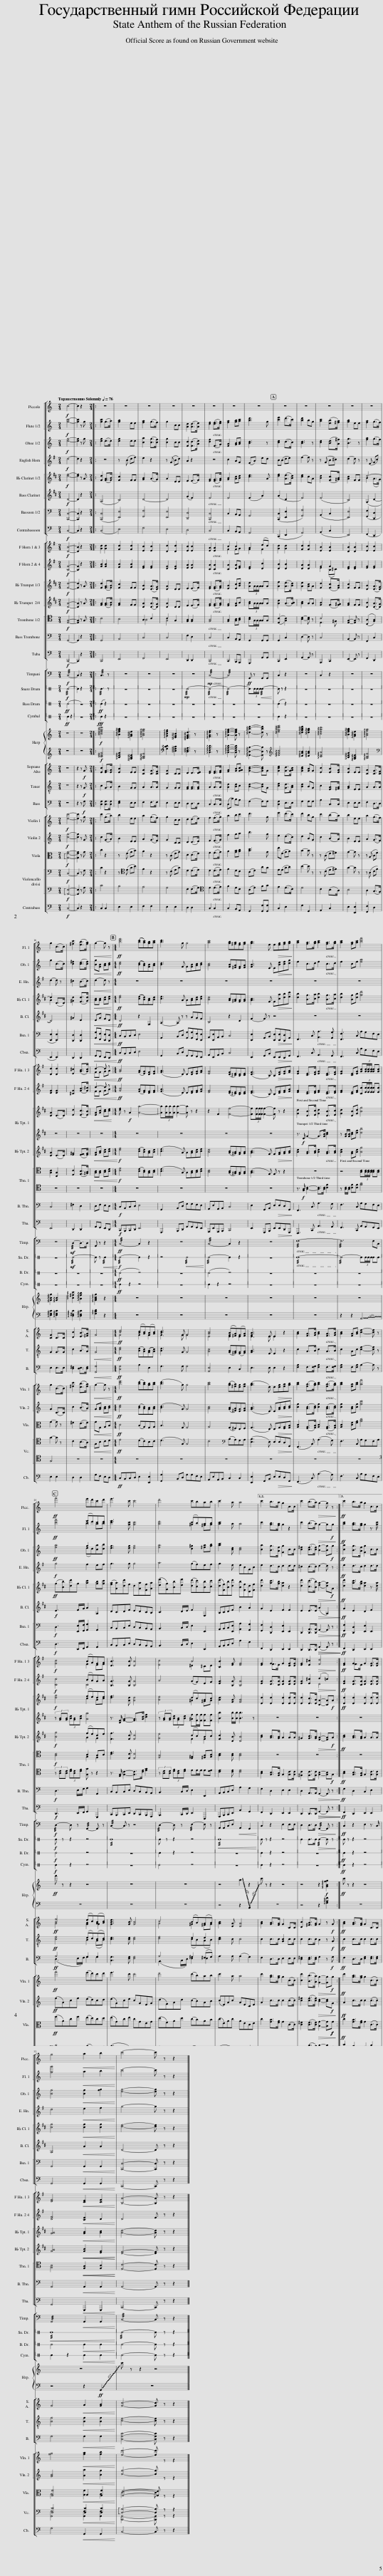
X:1
%%score [ [ 1 ( 2 3 ) ] [ ( 4 5 ) 6 ] [ ( 7 8 ) 9 ] [ 10 11 ] ] [ [ ( 12 13 ) ( 14 15 ) ] [ { ( 16 18 ) | 17 } ( 19 20 ) ] [ { ( 21 23 ) | 22 } 24 25 ] ] [ 26 27 28 29 ] { 30 | 31 } [ ( 32 33 ) ( 34 35 ) ( 36 37 ) ] [ [ 38 39 ] ( 40 41 ) { ( 42 44 ) | 43 } 45 ]
L:1/8
Q:1/4=76
M:2/4
I:linebreak $
K:C
V:1 treble transpose=12
V:2 treble
V:3 treble
V:4 treble
V:5 treble
V:6 treble transpose=-7
V:7 treble transpose=-2
V:8 treble transpose="-2 "
V:9 treble transpose=-14
V:10 bass
V:11 bass transpose=-12
V:12 treble transpose=-7
V:13 treble transpose="-7 "
V:14 treble transpose=-7
V:15 treble transpose="-7 "
V:16 treble transpose=-2
V:18 treble transpose="-2 "
V:17 treble transpose="-2 "
V:19 treble transpose=-2
V:20 treble transpose="-2 "
V:21 tenor
V:23 tenor
V:22 tenor
V:24 bass
V:25 bass
V:26 bass
V:27 perc stafflines=1
K:none
V:28 perc stafflines=1
K:none
V:29 perc stafflines=1
K:none
V:30 treble
V:31
V:32 treble
V:33 treble
V:34 treble-8
V:35 treble-8
V:36 bass
V:37 bass
V:38 treble
V:39 treble
V:40 alto
V:41 alto
V:42 bass
V:44 bass
V:43 bass
V:45 bass transpose=-12
V:1
!f! c4- | c2 z2 |:[M:2/4] z4 | z4 | z4 | %5
 z4 | z4 | z4 | z4 | z4 | %10
 z4 | z4 | z4 | z4 | z4 |$ %15
 z4 | z4 | z4 |[M:4/4] z8 | z8 | %20
 z8 | z8 | z8 | z8 |$!ff! f'4 e'd'c'd' | %25
 e'3 c' c'4 | d'4 c'bab | c'3 a a4 |1,2 c'2 b>a g2 c>c | c'2 (b>a)!>(! g2- g z!>)! :|0 %30
!ff! c'2 b>a g2 c>c ||$ g4!<(! a2 b2!<)! | c'4- c' z z2 |] %33
V:2
!f! [gc']4- | [gc']2 z g |:[M:2/4] [gc']2 (g>a) | [gb]2 ee | [fa]2 (g>f) | %5
 g2 cc | [Ad]2 ([Ad]>[Ae]) | [df]2 ([df]>[eg]) | [fa]2 [gb][ac'] | [bd']3 g | %10
 [c'e']2 (d'>c') | [bd']2 bg | [ac']2 ([eb]>[^fa]) | [gb]2 ee | [fa]2 (g>f) |$ %15
 g2 (c>c) | [^fc']2 ([eb]>[fa]) |!<(! g2- g z!<)! |[M:4/4]!ff! [c'e']4 (([bd'][ac']))[gb][ac'] | [bd']3 g g4 | %20
 [ac']4 [gb][^fa][eg][fa] | [gb]3 e e!>(![eg][fa][gb]!>)! | [ac']2 [fa]>[gb] [ac']2 [fa]>[gb] | [ac']2 [fa][ac'] [c'f']4 |$!ff! [c'f']4 (e'd')c'd' | %25
 [c'e']3 [gc'] [gc']4 | [ad']4 (c'b)ab | [ac']3 a a4 |1,2 c'2 [gb]>[fa] g2 z2 | c'2 (b>a)!>(! g2- g!f!g!>)! :|0 %30
!ff! [ac']2 [gb]>[fa] g2 z3/2 [gc']/ ||$ [gg']4!<(! a2 b2!<)! | c'4- c' z z2 |] %33
V:3
 x4 | x4 |:[M:2/4] x4 | x4 | x4 | %5
 x4 | x4 | x4 | x4 | x4 | %10
 x4 | x4 | x4 | x4 | x4 |$ %15
 x4 | x4 | x4 |[M:4/4] x8 | x8 | %20
 x8 | x8 | x8 | x8 |$ x4 b2 ab | %25
 x8 | x4 ^g2 ^fg | x8 |1,2 x8 | x8 :|0 %30
 x8 ||$ x8 | x8 |] %33
V:4
!f! [eg]4- | [eg]2 z g |:[M:2/4] [eg]2 (e>e) | [eg]2 ee | [ca]2 ([cg]>[cf]) | %5
 [cg]2 cc | [Fd]2 ([Fd]>[Ae]) | [df]2 (F>G) | [FA]2 [GB][Ac] | [Bd]3 z | %10
 [ce]2 (d>c) | [Bd]3 z | [ce]2 ([Be]>[A^f]) | [Bg]3 z | [fa]2 (g>f) |$ %15
 g2 (c>c) | [c^f]2 ([ce]>[cf]) |!<(! [Bg][GB] [Ac][Bd]!<)! |[M:4/4]!ff! [ce]4 (([Bd][Ac]))[GB][Ac] | [Bd]3 G G[GB][Ac][Bd] | %20
 [Ac]4 [GB][^FA][EG][FA] | [GB]3 E E!>(![Be][cf][dg]!>)! | f2 c>d f2 c>d | f2 cf [fa]4 |$!ff! [fa]4 (ed)[ca][db] | %25
 [eg]3 [eg] [eg]4 | [fa]4 [d^g]2 [^fa][gb] | [ac']3 [ce] [ce]4 |1,2 [ca]2 [Bg]>[Af] [Gg]2 c>c | [c^f]2 ([cf]>[cf]) [Bg]2- [Bg]!f!g :|0 %30
!ff! [ca]2 [Bg]>[Af] [Gg]2 c>c ||$ [Bf]4!<(! [Bf]2 [fg]2!<)! | [eg]4- [eg] z z2 |] %33
V:5
 x4 | x4 |:[M:2/4] x4 | x4 | x4 | %5
 x4 | x4 | x4 | x4 | x4 | %10
 x4 | x4 | x4 | x4 | x4 |$ %15
 x4 | x4 | x4 |[M:4/4] x8 | x8 | %20
 x8 | x8 | x8 | x8 |$ x4 g2 x2 | %25
 x8 | x8 | x8 |1,2 x8 | x8 :|0 %30
 x8 ||$ x8 | x8 |] %33
V:6
[K:G]!f! d4- | d2 z2 |:[M:2/4] z4 | z (B df) | e2 z2 | %5
 z (G Bd) | A2 z2 | z4 | c2 AG | (FA) ed | %10
 B(B de) | f2- f z | z (G B^c) | d2- d z | z (E Gc) |$ %15
 d2- d z | ^c2 (B>c) |!<(! d2- d z!<)! |[M:4/4] z8 | z8 | %20
 z8 | z8 | z8 | z8 |$!f! g4 f2 ef | %25
 g3 g g4 | a4 (gf)ef | g3 e eBGB |1,2 e2 d>c d2 d>d | ^c2 (c>c) d2- d z :|0 %30
!ff! e2 d>c d2 d>d ||$ d4!<(! e2 f2!<)! | g4- g z z2 |] %33
V:7
[K:D]!f! [df]4- | [df]2 z A |:[M:2/4] [Fd]2 ([FA]>[FB]) | [Fc]2 FF | [GB]2 (A>G) | %5
 A2 DD | E2 (E>F) | [EG]2 ([EG]>[FA]) | [GB]2 [Ac][Bd] | [ce]3 A | %10
 [df]2 ([Ae]>[Bd]) | [ce]2 cA | [Bd]2 ([Fc]>[^GB]) | [Ac]2 FF | d4- |$ %15
 d2 (D>D) | [^Gd]2 ([Fd]>[Gd]) |!<(! [Ac][Ac] [Bd][ce]!<)! |[M:4/4]!ff! [df]4 (([ce][Bd]))[Ac][Bd] | [ce]3 A A[Ac][Bd][ce] | %20
 [Bd]4 [Ac][^GB][FA][GB] | [Ac]3 F F!>(![ca][db][ec']!>)! | [db]2 [Bg]>[ca] [db]2 [Bg]>[ca] | [db]2 [Bg][db] [gd']4 |$!ff! (g[Bb])[dd']g [ac']2 [gb][gc'] | %25
 ([fa][Aa])[dd']f d[Aa][Ff][Aa] | ([ee'][Gg])[Bb][ee'] ([dd'][cc'])[Bb][cc'] | ([dd'][Ff])[Bb][dd'] [Bb][Ff][Dd][Ff] |1,2 [dd']2 [ac']>[gb] [da]2 z2 | [dd']2 ([cc']>[Bb])!>(! ([ea-]2 [da])!f!A!>)! :|0 %30
!ff! [dd']2 [ac']>[gb] [da]2 z3/2 [da]/ ||$ [cg]4!<(! [cg]2 [cg]2!<)! | [df]4- [df] z z2 |] %33
V:8
[K:D] x4 | x4 |:[M:2/4] x4 | x4 | x4 | %5
 x4 | x4 | x4 | x4 | x4 | %10
 x4 | x4 | x4 | x4 | B2 (A>G) |$ %15
 A2 x2 | x4 | x4 |[M:4/4] x8 | x8 | %20
 x8 | x8 | x8 | x8 |$ x8 | %25
 x8 | x8 | x8 |1,2 x8 | x8 :|0 %30
 x8 ||$ x8 | x8 |] %33
V:9
[K:D]!f! D4- | D2 z2 |:[M:2/4] (A,4 | C4) | D4- | %5
 D4 | (G2 E2) | E4 | E4 | (E2 A2) | %10
 (A2 D2 | E4) | (E4 | C4) | (G,2 D2- |$ %15
 D4) | ^G2 E2 |!<(! EG FE!<)! |[M:4/4]!ff! D4 z2 F,2 | A,2- A, z z AGF | %20
 B,4 z2 D2 | F2- F z z4 | z8 | z8 |$!f! E3 F/G/ A2 A,2 | %25
 DCDF EDCB, | C3 D/E/ F2 F,2 | B,CDF B2 A2 |1,2 G2 E2 F2 F2 | E2 E>E!>(! (A2 A,2)!>)! :|0 %30
!ff! G2 E2 D2 F2 ||$ A,4!<(! A2 A2!<)! | D4- D z z2 |] %33
V:10
 [C,,C,]4- | [C,,C,]2 z2 |:[M:2/4] ([C,,C,]4 | [E,,E,]4) | [F,,F,]4 | %5
 [E,,E,]4 | [D,,D,]4 | [C,,C,]4 | C,2 B,,A,, | G,,4 | %10
 ([C,,C,]2 [E,,E,]2 | [G,,G,]4) | (A,,2 C,2 | [E,,E,]4) | ([F,,F,]2 [D,,D,]2 |$ %15
 [E,,E,]2 [E,,E,]2) | [D,,D,]2 [D,,D,]2 |!<(! [G,,G,][F,,F,] [E,,E,][D,,D,]!<)! |[M:4/4]!ff! C,B,,C,D, E,4 | G,,2 B,,D, [G,,G,][G,,G,][F,,F,][E,,E,] | %20
 A,,[E,,E,]A,,B,, C,4 | [E,,E,]2 G,,B,, [E,,E,]!>(![E,,E,][D,,D,]G,,!>)! | F,,3 C, [A,,A,]3 [G,,G,] | [F,,F,]3 C, A,G,F,E, |$!f! D,3 [E,,E,]/[F,,F,]/ [G,,G,]2 G,,2 | %25
 C,B,,C,E, D,C,B,,A,, | B,,3 C,/D,/ E,2 E,,2 | A,,B,,C,[E,,E,] [A,,A,]2 [G,,G,]2 |1,2 [F,,F,]2 [D,,D,]2 [E,,E,]2 E,,2 | D,,2 [D,,A,,]>[D,,A,,]!>(! G,,2- G,, z!>)! :|0 %30
!ff! [F,,F,]2 [D,,D,]2 [E,,E,]2 E,,2 ||$ G,,4!<(! G,,2 G,,2!<)! | [C,,C,]4- [C,,C,] z z2 |] %33
V:11
!f! C,4- | C,2 z2 |:[M:2/4] (C,4 | E,4) | F,4 | %5
 E,4 | D,4 | C,4 | C,2 B,,A,, | G,,4 | %10
 (C,,2 E,,2 | G,,4) | (A,,2 C,2 | E,,4) | (F,,2 D,,2 |$ %15
 E,,2 E,,2) | D,,2 D,,2 |!<(! G,,F,, E,,D,,!<)! |[M:4/4]!ff! C,B,,C,D, E,4 | G,,2 B,,D, G,,G,,F,,E,, | %20
 A,,E,,A,,B,, C,4 | E,,2 G,,B,, E,,!>(!E,,D,,G,,!>)! | F,,3 C, A,,3 G,, | F,,3 C, A,G,F,E, |$!f! D,3 E,,/F,,/ G,,2 G,,2 | %25
 C,B,,C,E, D,C,B,,A,, | B,,3 C,/D,/ E,2 E,,2 | A,,B,,C,E, A,2 F,2 |1,2 F,,2 D,,2 E,,2 E,,2 | D,,2 D,,>D,,!>(!!>(! (G,,2 G,,) z!>)!!>)! :|0 %30
!ff! F,,2 D,,2 E,,2 E,,2 ||$ G,,4!<(! G,,2 G,,2!<)! | C,,4- C,, z z2 |] %33
V:12
[K:G]!f! [DB]4- | [DB]2 z2 |:[M:2/4] [Gd]2 [Gd]2 | [Fd]2 [Fd]2 | [Ec]2 [Ec]2 | %5
 [Dd]2 [Dd]2 | [Ec]2 [Ec]2 | [EA]2 [EA]2 | c2 c2 | A2 (ed) | %10
 [Gd]2 [Gd]2 | [Fd]2 [Fd]2 | [EB]2 [EB]2 | [DB]2 [DB]2 | [Ec]2 [Ec]2 |$ %15
 [Dd]2 [Dd]2 | [E^c]2 ([GB]>[Gc]) |!<(! d2- d z!<)! |[M:4/4]!ff! [GB]4 ([FA][EG])[DF][EG] | ([FA]3 D) D[DF][EG][FA] | %20
 [EG]4 ([DF][^CE])[B,D][CE] | ([DF]3 B,) B,!>(![DF][EG][FA]!>)! | [EG]2 [CE]>[DF] [EG]2 [CE]>[DF] | [EG]2 [CE][EG] [Gc](3[Gc]/[Gc]/[Gc]/ [Gc][Gc] |$!f! [Gc]4 (BA)GA | %25
 [DB]3 [DB] [DB]4 | [Ec]4 B4 | [B,B]3 [EG] [EG]4 |1,2 [EG]2 F>E G2 [DG]>[DG] | [EG]2 [E^c]2!>(! [Fd]4!>)! :|0 %30
!ff! [EG]2 F>E G2 [DG]>[DG] ||$ [DF]4!<(! [CE]2 [CF]2!<)! | [B,A]4- [B,A] z z2 |] %33
V:13
[K:G] x4 | x4 |:[M:2/4] x4 | x4 | x4 | %5
 x4 | x4 | x4 | F2 FG | F2 F2 | %10
 x4 | x4 | x4 | x4 | x4 |$ %15
 x4 | x4 | FF GA |[M:4/4] x8 | x8 | %20
 x8 | x8 | x8 | x8 |$ x4 F2 EF | %25
 x8 | x4 ^D2 ^CD | x8 |1,2 x2 G2 x4 | x8 :|0 %30
 x2 G2 x4 ||$ x8 | x8 |] %33
V:14
[K:G]!f! [B,G]4- | [B,G]2 z2 |:[M:2/4] [GB]2 [GB]2 | [FB]2 [FB]2 | [EG]2 [EG]2 | %5
 [DG]2 [DG]2 | [EA]2 [EA]2 | [CA]2 [CA]2 | [CA]2 [DA][EG] | [DF]2 [Dc]2 | %10
 [DB]2 [DB]2 | [DA]2 [DA]2 | G2 G2 | [DF]2 [DF]2 | [EG]2 [EG]2 |$ %15
 [DG]2 [DG]2 | [^CG]2 ([GB]>[G^c]) |!<(! d2- d z!<)! |[M:4/4]!ff! [GB]4 ([FA][EG])[DF][EG] | ([FA]3 D) D[DF][EG][FA] | %20
 [EG]4 ([DF][^CE])[B,D][CE] | ([DF]3 B,) B,!>(![DF][EG][FA]!>)! | [EG]2 [CE]>[DF] [EG]2 [CE]>[DF] | [EG]2 [CE][EG] [Cc](3[Ec]/[Ec]/[Ec]/ [Ec][Ec] |$!f! [Cc]4 (BA)GA | %25
 [B,G]3 [B,G] [B,G]4 | A4 (GF)EF | [EG]3 [B,G] [B,G]4 |1,2 [EG]2 [DG]>[CG] [DG]2 [DG]>[DG] | [EG]2 [E^c]2!>(! (d2 =c2)!>)! :|0 %30
!ff! [EG]2 [DG]>[CG] [DG]2 [DG]>[DG] ||$ [DF]4!<(! [CE]2 D2!<)! | D4 E z z2 |] %33
V:15
[K:G] x4 | x4 |:[M:2/4] x4 | x4 | x4 | %5
 x4 | x4 | x4 | x4 | x4 | %10
 x4 | x4 | E2 (B,^C) | x4 | x4 |$ %15
 x4 | x4 | FF GA |[M:4/4] x8 | x8 | %20
 x8 | x8 | x8 | x8 |$ x4 C4 | %25
 x8 | x8 | x8 |1,2 x8 | x4 D4 :|0 %30
 x8 ||$ x8 | x8 |] %33
V:16
[K:D]!f! [Fd]4- | [Fd]2 z A |:[M:2/4] [Fd]2 ([FA]>[FB]) | [Fc]2 FF | [DB]2 ([DA]>[DG]) | %5
 [DA]2 DD | E2 (E>F) | [EG]2 ([EG]>[FA]) | [EB]2 [Ec][Bd] | [Ae](3A/A/A/ AA | %10
 [Af]2 ([Ae]>[Bd]) | [Ae]2 [Ac]A | [Fd]2 ([Fc]>[FB]) | [Fc]2 FF | [DB]2 ([DA]>[DG]) |$ %15
 [DA]2 (D>D) | [Ed]2 ([Ec]>[EB]) |!<(! [EA][Ac] [Bd][ce]!<)! |[M:4/4] [df] z!f! A2 [Aa]4- | [Aa](3[Aa]/[Aa]/[Aa]/ [Aa]2- [Aa] z z2 | %20
 z2 F2 [Ff]4- | [Ff](3[Ff]/[Ff]/[Ff]/ [Ff]2- [Ff] z z2 | [Gd]2 [DB]>[Ec] [Gd]2 [DB]>[Ec] | [Gd]2 [DB][Gd] [Bg]4 |$!f! [dg]4 (fe)de | %25
 [df]3 [Ad] [Ad]4 | [Be]4 (dc)Bc | [Bd]3 [FB] [FB]4 |1,2 [Dd]2 [Dd]2 [Dd]2 [Dd]>[Dd] | [Dd]2 [Dc]>[DB] [CA]2- [CA]!f!A :|0 %30
!ff! [Dd]2 [Dd]2 [Dd]2 [Dd]>[Dd] ||$ [GA]4!<(! [GB]2 [Ac]2!<)! | [Ad]4- [Ad] z z2 |] %33
V:17
[K:D] z4 | z4 |:[M:2/4] z4 | z4 | z4 | %5
 z4 | z4 | z4 | z4 | z4 | %10
 z4 | z4 | z4 | z4 | z4 |$ %15
 z4 | z4 | z4 |[M:4/4] z8 | z8 | %20
 z8 | z8 | z3/2!f! D/ G2- G>[GB] [Bd]2 | z [GB]/[GB]/ [Bd][dg] [db]4 |$ (3z [GB][GB] (3[Be][GB][Be] [Aa]4 | %25
 z3/2 [DF]/ [FA]2- [FA]>[Ad] [df]2 | (3z [GB][GB] (3[Be][GB][Be] [^Af][Ff]/[Ff]/ [Ff][Ff] | [Bb]3 [Bb]/[Bb]/ [Bb]3 z |1,2 z8 | z8 :|0 %30
 z8 ||$ z8 | z8 |] %33
V:18
[K:D] x4 | x4 |:[M:2/4] x4 | x4 | x4 | %5
 x4 | x4 | x4 | x4 | x4 | %10
 x4 | x4 | x4 | x4 | x4 |$ %15
 x4 | x4 | x4 |[M:4/4] x8 | x8 | %20
 x8 | x8 | x8 | x8 |$ x4 c2 Bc | %25
 x8 | x4 ^A2 ^GA | x8 |1,2 x8 | x8 :|0 %30
 x8 ||$ x8 | x8 |] %33
V:19
[K:D]!f! [DA]4- | [DA]2 z A |:[M:2/4] [FA]2 ([FA]>[FB]) | [FA]2 FF | [DA]2 ([DA]>[DG]) | %5
 [DA]2 DD | E2 (E>F) | [EG]2 ([EG]>[FA]) | [EG]2 [EA]B | [Ac](3A/A/A/ AA | %10
 [Ad]2 (A>[AB]) | [Ac]2 AA | [FB]2 (F>[F^G]) | [FA]2 FF | [DB]2 ([DA]>[DG]) |$ %15
 [DA]2 (D>D) | [E^G]2 ([EF]>[EG]) |!<(! [EA][Ac] [Bd][ce]!<)! |[M:4/4]!f! [df]4 ([ce][Bd])[Ac][Bd] | ([ce]3 A) A[Ac][Bd][ce] | %20
 [Bd]4 ([Ac][^GB])[FA][GB] | ([Ac]3 F) F!>(![FA][GB][Ac]!>)! | [Bd]2 [GB]>[Ac] [Bd]2 [GB]>[Ac] | [Bd]2 [GB][Bd] [Bg]4 |$!f! [Bg]4 (fe)de | %25
 [Ff]3 [Fd] [Fd]4 | [Ge]4 (dc)Bc | [Fd]3 [DB] [DB]4 |1,2 [Bd]2 [Ac]>[GB] A2 A>A | ^G2 [Gc]>[GB]!>(! [EA]2- [EA]!f!A!>)! :|0 %30
!ff! [Bd]2 [Ac]>[GB] A2 A>A ||$ [GA]4!<(!!<(! [GB]2 [EG]2!<)!!<)! | [DF]4- [DF] z z2 |] %33
V:20
[K:D] x4 | x4 |:[M:2/4] x4 | x4 | x4 | %5
 x4 | x4 | x4 | x4 | x4 | %10
 x4 | x4 | x4 | x4 | x4 |$ %15
 x4 | x4 | x4 |[M:4/4] x8 | x8 | %20
 x8 | x8 | x8 | x8 |$ x4 A2 G2 | %25
 x8 | x4 F2 F2 | x8 |1,2 x8 | x8 :|0 %30
 x8 ||$ x8 | x8 |] %33
V:21
!f! [E,G,]4- | [E,G,]2 z G, |:[M:2/4] C4 | B,4 | A,4 | %5
 G,4 | [F,A,]2 [F,A,]2 | [F,A,]4 | [F,A,]2 [G,B,][A,C] | [B,D](3G,/G,/G,/ G,G, | %10
 (([E,C]2 [G,C]2)) | [B,D]2- [B,D] z | C4 | [E,G,]2- [E,G,] z | (([C,A,]2 [F,A,]2)) |$ %15
 [G,C]2 [C,G,]2 | [D,C]2 ([E,B,]>[^F,A,]) |!<(! [G,B,][G,B,] [A,C][B,D]!<)! |[M:4/4]!f! [CE]4 ([B,D][A,C])[G,B,][A,C] | ([B,D]3 G,) G,[G,B,][A,C][B,D] | %20
 [A,C]4 ([G,B,][^F,A,])[E,G,][F,A,] | ([G,B,]3 E,) E, z z2 | z8 | z4 [A,C](3[A,C]/[A,C]/[A,C]/ [A,C][A,C] |$!f! [A,C]4 B,2 A,B, | %25
 [CE]3 [E,C] [E,C]4 | [F,A,]4 [E,^G,]2 [^F,A,][G,B,] | [A,C]3 [A,C] [A,C]4 |1,2 z8 | z8 :|0 %30
 z8 ||$ z8 | z8 |] %33
V:22
 z4 | z4 |:[M:2/4] z4 | z4 | z4 | %5
 z4 | z4 | z4 | z4 | z4 | %10
 z4 | z4 | z4 | z4 | z4 |$ %15
 z4 | z4 | z4 |[M:4/4] z8 | z8 | %20
 z8 | z8 | z3/2!f! [F,A,]/ [A,C]2- [A,C]>[A,C] [CF]2 | z [A,C]/[A,C]/ [CF][CF] [FA]4 |$ (3z [A,D][A,D] (3[DF][A,D][DF] [G,G] z z2 | %25
 z3/2 [E,G,]/ [G,C]2- [G,C]>[CE] [EG]2 | (3z [A,D][A,D] (3[DF][A,D][DF] EE/E/ E[DE] | [CE]3 [CE] [CE]4 |1,2 [A,C]2 [G,B,]>[F,A,] G,2 [G,C]>[G,C] | [^F,C]2 [F,C]>[F,C] [G,B,]2- [G,B,]!f!G, :|0 %30
!ff! [A,C]2 [G,B,]>[F,A,] G,2 [G,C]>[G,C] ||$ [G,B,]4!<(!!<(! [F,A,]2 [F,B,]2!<)!!<)! | [E,C]4- [E,C] z z2 |] %33
V:23
 x4 | x4 |:[M:2/4] x4 | x4 | A,2 C2 | %5
 C2 G,2 | x4 | x4 | x4 | x4 | %10
 x4 | x4 | E,3 ^F, | x4 | x4 |$ %15
 x4 | x4 | x4 |[M:4/4] x8 | x8 | %20
 x8 | x8 | x8 | x8 |$ x4 G,2 F,2 | %25
 x8 | x8 | x8 |1,2 x8 | x8 :|0 %30
 x8 ||$ x8 | x8 |] %33
V:24
 G,,4- | G,,2 z2 |:[M:2/4] G,,4 | B,,4 | C,4 | %5
 C,4 | F,2 D,2 | C,4 | C,2 B,,A,, | G,,2 G,,G,, | %10
 G,,2 C,2 | D,2- D, z | C,4 | B,,2- B,, z | F,,2 C,2 |$ %15
 C,4 | ^F,2 D,2 | D,F, E,D, |[M:4/4]!f! C,B,,C,D, E,4 | G,,2 B,,D, G,G,F,E, | %20
 A,,E,A,,B,, C,4 | E,2 G,,B,, E,!>(!E,D,G,,!>)! | F,,3 C, A,3 G, | F,3 C, A,G,F,E, |$!f! D,3 E,/F,/ G,2 G,,2 | %25
 C,B,,C,E, D,C,B,,A,, | B,,3 C,/D,/ E,2 E,,2 | A,,B,,C,E, A,2 G,2 |1,2 F,2 D,2 E,2 E,2 | D,2 A,,>A,,!>(! G,,2- G,, z!>)! :|0 %30
!ff! F,2 D,2 C,2 E,2 ||$ G,,4!<(! G,,2 G,,2!<)! | G,,4- G,, z z2 |] %33
V:25
!f! C,,4- | C,,2 z2 |:[M:2/4] C,,4 | E,,4 | F,,4 | %5
 E,,4 | D,,2 D,,2 | C,,4 | C,,2 B,,,A,,, | G,,,2 G,,G,, | %10
 C,,2 E,,2 | G,,2- G,, z | A,,,2 C,,2 | E,,2- E,, z | F,,2 D,,2 |$ %15
 E,,4 | D,,2 D,,2 | G,,F,, E,,D,, |[M:4/4]!f! C,,B,,,C,,D,, E,,4 | G,,,2 B,,,D,, G,,G,,F,,E,, | %20
 A,,,E,,A,,,B,,, C,,4 | E,,2 G,,,B,,, E,,!>(!E,,D,,G,,,!>)! | F,,,3 C,, A,,3 G,, | F,,3 C,, A,,G,,F,,E,, |$!f! D,,3 E,,/F,,/ G,,2 G,,,2 | %25
 C,,B,,,C,,E,, D,,C,,B,,,A,,, | B,,,3 C,,/D,,/ E,,2 E,,,2 | A,,,B,,,C,,E,, A,,2 G,,2 |1,2 F,,2 D,,2 E,,2 E,,2 | D,,2 D,,>D,,!>(!!>(! (G,,2 G,,) z!>)!!>)! :|0 %30
!ff! F,,2 D,,2 E,,2 E,,2 ||$ G,,4!<(! G,,,2 G,,,2!<)! | C,,4- C,, z z2 |] %33
V:26
!f! !///!C,4- | C,2 z2 |:[M:2/4] !///!C,3 z | z4 | z4 | %5
 z4 | z4 |!mp! !///!C,4- | !///!C,4 |!ff! G,, z G,,G,, | %10
 C,2 z2 | z4 | C,2 z2 | z4 | z4 |$ %15
 z4 |!mf! !///!D,2- D,>D, | G,, z z2 |[M:4/4]!ff! !///!C,4- C,2 z2 | z8 | %20
 !///!C,4- C,2 z2 | z8 | !///!F,8- | !///!F,6 F,C, |$!f! !///!D,2- D, z !///!G,,2- G,, z | %25
 !///!C,2- C, z z4 | !///!D,2- D, z !///!E,2- E, z | A,,A,,C,E,!<(! A,,2 G,,2!<)! |1,2 C,2 z2 E,2 E,>E, | D,2 D,>D,!>(! !///!G,,2- G,, z!>)! :|0 %30
!ff! C,2 z2 E,2 z3/2 C,/ ||$ !///!G,,4!<(! G,,2 G,,2!<)! | !///!C,4- C, z z2 |] %33
V:27
!f! !///!E4- | E2 z2 |:[M:2/4] !///!E3 z | z4 | z4 | %5
 z4 |!mp! !///!E4- | !///!E4- | !///!E4- | E(3E/E/E/!<(! !///!E2-!<)! | %10
 E z z2 | z4 | z4 | z4 | z4 |$ %15
 z4 |!mf! !///!E4- | E z!<(! !///!E2!<)! |[M:4/4]!f! !///!E4- E2 z2 | z4!<(! !///!E4!<)! | %20
 !///!E4- E2 z2 | z8 | !///!E8- | !///!E4- E(3E/E/E/ EE |$!f! E z z2 z4 | %25
 !///!E8 | E z z2 z4 |!<(! !///!E8!<)! |1,2 E z z2 z4 | E2 E>E!>(! !///!E2- E z!>)! :|0 %30
 E z z2 z4 ||$!<(! !///!E8!<)! | !///!E4- E z z2 |] %33
V:28
!ff! (E4 | z4) |:[M:2/4]!ff! (E2 z2) | z4 | z4 | %5
 z4 | z4 | z4 | z4 | z4 | %10
 (E2 z2) | z4 | z4 | z4 | z4 |$ %15
 z4 | z4 | z4 |[M:4/4]!ff! (E4 z4) | z8 | %20
 (E4 z4) | z8 | z8 | z8 |$!f! E4 z4 | %25
 z8 | E2 z2 z4 | z8 |1,2 E2 z2 z4 | z8 :|0 %30
!ff! E2 z2 z4 ||$ E4!<(! E2 E2!<)! | E4- E z z2 |] %33
V:29
!ff! E2 z2 | z4 |:[M:2/4]!fff! E2 z2 | z4 | z4 | %5
 z4 | z4 | z4 | z4 | z4 | %10
 E2 z2 | z4 | z4 | z4 | z4 |$ %15
 z4 | z4 | z4 |[M:4/4]!ff! E2 z2 z4 | z8 | %20
 E2 z2 z4 | z8 | z8 | z8 |$!f! E2 z2 z4 | %25
 z8 | E4 z4 | z8 |1,2 E2 z2 z4 | z8 :|0 %30
!ff! E2 z2 z4 ||$ E2 z2!<(! E2 E2!<)! | E4- E z z2 |] %33
V:30
 z4 | z4 |:[M:2/4]!f! !arpeggio![cegc']4 | !arpeggio![Begb]2 !arpeggio![GBe]2 | !arpeggio![Acfa]4 | %5
 !arpeggio![Gceg]2 !arpeggio![EGc]2 | !arpeggio![DFAd]3 z | !arpeggio![FAdf]3 z | !arpeggio![Adfa]2- [Adfa] z | !arpeggio![dbd']2- [dbd'] z | %10
 !arpeggio![egc'e']4 | !arpeggio![dgbd']2 !arpeggio![dgb]2 | !arpeggio![ceac']4 | !arpeggio![Begb]2 !arpeggio![GBe]2 | !arpeggio![Acfa]4 |$ %15
 !arpeggio![Gcg]2 !arpeggio![Gc]2 | !arpeggio![c^fc']2 !arpeggio![Bfb]2 | !arpeggio![GBdg]2 z2 |[M:4/4] z8 | z8 | %20
 z8 | z8 | z8 | z8 |$!ff! !~)!f' z z2 z4 | %25
 z8 | z8 | z4 !~(!a2 z2 |1,2 !~)!c' z z2 z4 | z4 z2!f! !arpeggio![GBfg]2 :|0 %30
!ff! c' z z2 z4 ||$ z8 | !~)!c' z z2 z4 |] %33
V:31
 z4 | z4 |:[M:2/4]!f! !arpeggio![EGB]4 | !arpeggio![DGB]2 !arpeggio![B,DG]2 | !arpeggio![CEA]4 | %5
[K:bass] !arpeggio![G,CD]2 !arpeggio![E,G,C]2 | !arpeggio![D,F,A,]3 z | !arpeggio![C,F,A,D]3 z | !arpeggio![C,F,A,D]2- [C,F,A,D] z | !arpeggio![G,,D,B,]2- [G,,D,B,] z | %10
[K:treble] !arpeggio![EGc]4 | !arpeggio![DGB]2 !arpeggio![DGB]2 | !arpeggio![CEA]4 | !arpeggio![B,EG]2 !arpeggio![G,B,E]2 | !arpeggio![A,CF]4 |$ %15
[K:bass] !arpeggio![E,G,C]2 !arpeggio![E,G,C]2 | !arpeggio![D,^F,C]2 !arpeggio![D,F,C]2 | !arpeggio![G,B,D]2 z2 |[M:4/4] z8 | z8 | %20
 z8 | z8 | z8 | z2 z2 !~(!A,,4 |$ z8 | %25
 z8 | z8 | z4 z2 !~(!A,,2 |1,2 z8 | z4 z2 !arpeggio![G,B,F]2 :|0 %30
 z8 ||$ z4 z2!ff! !~(!G,,2 | z8 |] %33
V:32
 z4 | z2 z!f! G |:[M:2/4] [Ec]2 [EG]>[EA] | [EB]2 EE | [CA]2 [CG]>[CF] | %5
 [CG]2 CC | D2 D>[DE] | [DF]2 [DF]>[EG] | [FA]2 [GB][GAc] | [GBd]2- [GBd]G | %10
 [Gce]2 [Gd]>[GAc] | [GBd]2 [GB]G | [Ec]2 [EB]>[EA] | [EB]2 EE | [CA]2 [CG]>[CF] |$ %15
 [CG]2 C>C | [Dc]2 [EB]>[^FA] |!<(! G4!<)! |[M:4/4]!ff! [ce]4 ([Bd][Ac])([GB][Ac]) | [Bd]3 G G4 | %20
 [Ac]4 ([GB][^FA])([EG][FA]) | [GB]3 E E2 z2 | [Ac]2 [FA]>[GB] [Ac]2 [FA]>[GB] | [Ac]2 [FA][Ac] [cf]2- [cf] z |$!ff! [cf]4 (ed)([Ac][Bd]) | %25
 [Gce]3 [Gc] [Gc]4 | d4 (cB)(AB) | [Ac]3 [EA] [EA]4 |1,2 [Ac]2 [GB]>[FA] G2 C>C | [Dc]2 [^FB]>[FA] G2 z!f! G :|0 %30
!ff! [Ac]2 [GB]>[FA] G2 C>C ||$ G4!<(! A2 [GB]2!<)! | [Gc]4- [Gc] z z2 |] %33
V:33
 x4 | x4 |:[M:2/4] x4 | x4 | x4 | %5
 x4 | x4 | x4 | x4 | x4 | %10
 x4 | x4 | x4 | x4 | x4 |$ %15
 x4 | x4 | x4 |[M:4/4] G4 G2 G2 | G3 G G4 | %20
 E4 E2 E2 | E3 E E2 x2 | x8 | x8 |$ A4 [GB]2 G2 | %25
 x8 | A4 ^G2 ^FG | x8 |1,2 x8 | x8 :|0 %30
 x8 ||$ x8 | x8 |] %33
V:34
 z4 | z2 z!f! G |:[M:2/4] c2 G>A | B2 GG | A2 A>A | %5
 G2 GG | [FA]2 [FA]>[FA] | A2 A>A | [Ad]2 [Bd]c | [Bd]2- [Bd]G | %10
 [ce]2 [Gd]>[Ac] | [Bd]2 BG | c2 [EA]>[^FA] | [GB]2 EE | A2 A>A |$ %15
 G2 G>G | c2 B>A |!<(! G4!<)! |[M:4/4]!ff! [ce]4 ([Bd][Ac])(([GB][Ac])) | [Bd]3 G G4 | %20
 [Ac]4 ([GB][^FA])([EG][FA]) | [GB]3 E E2 z2 | c2 A>B c2 A>B | c2 Ac [cf]2- [cf] z |$!ff! [cf]4 (ed)(cd) | %25
 [ce]3 [ce] [ce]4 | [df]4 (cB)(AB) | [ce]3 c c4 |1,2 c2 c>c [Gc]2 c>c | c2 c>c B2 z!f! G :|0 %30
!ff! c2 c>c c2 c>c ||$ [Bf]4!<(! [Bf]2 [Bf]2!<)! | [ce]4- [ce] z z2 |] %33
V:35
 x4 | x4 |:[M:2/4] x4 | x4 | x4 | %5
 x4 | x4 | x4 | x4 | x4 | %10
 x4 | x4 | x4 | x4 | x4 |$ %15
 x4 | x4 | x4 |[M:4/4] x8 | x8 | %20
 x8 | x8 | x8 | x8 |$ x4 B2 (AB) | %25
 x8 | x4 e2 e2 | x8 |1,2 x8 | x8 :|0 %30
 x8 ||$ x8 | x8 |] %33
V:36
 z4 | z2 z!f! G, |:[M:2/4] [C,G,]2 [C,G,]>[C,G,] | [E,G,]2 E,E, | F,2 F,>F, | %5
 E,2 E,E, | D,2 D,>D, | C,2 C,>C, | (C,C) B,A, | G,2- G,G, | %10
 [C,G,]2 E,>E, | G,2 G,G, | A,2 C,>C, | E,2 E,E, | F,2 D,>D, |$ %15
 E,2 E,>E, | [D,^F,]2 [D,E,]>[D,F,] |!<(! [G,,G,]4!<)! |[M:4/4]!ff! [C,G,]4 A,2 E,2 | G,3 G, G,4 | %20
 [A,,E,]4 E,2 C,2 | E,3 E, E,2 z2 | [F,A,]2 F,>[F,G,] [F,A,]2 F,>[F,G,] | [F,A,]2 F,[F,A,] A,2- A, z |$!ff! A,4 G,2 G,2 | %25
 [C,G,]3 [E,G,] [E,G,]4 | A,4 ^G,2 (^F,G,) | A,3 A, (A,2 G,2) |1,2 F,2 D,>D, E,2 E,>E, | [D,^F,]2 [D,F,]>[D,F,] G,2 z!f! G, :|0 %30
!ff! F,2 D,>D, [E,G,]2 [E,G,]>[E,G,] ||$ G,4!<(! G,2 G,2!<)! | [C,G,C]4- [C,G,C] z z2 |] %33
V:37
 x4 | x4 |:[M:2/4] x4 | x4 | x4 | %5
 x4 | x4 | x4 | x4 | x4 | %10
 x4 | x4 | x4 | x4 | x4 |$ %15
 x4 | x4 | x4 |[M:4/4] x8 | x8 | %20
 x8 | x8 | x8 | x8 |$ (D,3 E,/F,/) G,2 G,2 | %25
 x8 | (B,,3 C,/D,/) E,2 E,2 | x8 |1,2 x8 | x8 :|0 %30
 x8 ||$ x8 | x8 |] %33
V:38
!f! [ec']4- | [ec']2 z g |:[M:2/4] c'2 (g>a) | b2 ee | a2 (g>f) | %5
 g2 cc | d2 (d>e) | f2 (f>g) | a2 bc' | d'3 g | %10
 e'2 (d'>c') | d'2 bg | c'2 (b>a) | b2 ee | a2 (g>f) |$ %15
 g2 (c>c) | [^fc']2 ([eb]>[fa]) |!<(! g2- g z!<)! |[M:4/4]!ff! [c'e']4 ([bd'][ac'])[gb][ac'] | ([bd']3 g) g4 | %20
 [ac']4 ([gb][^fa])[eg][fa] | ([gb]3 e) e!>(![eg][fa][gb]!>)! | [ac']2 ([fa]>[gb]) [ac']2 ([fa]>[gb]) | [ac']2 [fa][ac'] [af']4 |$!ff! f'4 (e'd')c'd' | %25
 e'3 c' c'4 | d'4 (c'b)ab | c'3 a a4 |1,2 c'2 [gb]>[fa] g2 (c>c) | [cc']2 ([Bb]>[Aa])!>(! [Gg]2- [Gg]!f!g!>)! :|0 %30
!ff! c'2 [gb]>[fa] g2 (!tenuto!c>!tenuto!c) ||$ [fg]4!<(! [fa]2 [fb]2!<)! | [ec']4- [ec'] z z2 |] %33
V:39
!f! [cg]4- | [cg]2 z G |:[M:2/4] c2 (G>A) | B2 EE | A2 (G>F) | %5
 G2 CC | D2 (D>E) | F2 (F>G) | f2 ga | b3 g | %10
 e2 (d>c) | d2 BG | c2 (B>A) | B2 EE | A2 (G>F) |$ %15
 G2 (C>C) | c2 (B>A) |!<(! G[GB] [Ac][Bd]!<)! |[M:4/4]!ff! [ce]4 ([Bd][Ac])[GB][Ac] | ([Bd]3 G) G4 | %20
 [Ac]4 ([GB][^FA])[EG][FA] | ([GB]3 E) E!>(![GB][Ac][Bd]!>)! | [cf]2 ([Ac]>[Bd]) [cf]2 ([Ac]>[Bd]) | [cf]2 [Ac][cf] [fc']4 |$!ff! (fA)cf (ed)cd | %25
 (eG)ce cGEG | (dF)Ad (cB)AB | (cE)Ac AECE |1,2 A2 c>c c2 (c>c) | [c^f]2 ([cf]>[cf])!>(! [Bd]2- [Bd]!f!G!>)! :|0 %30
!ff! A2 c>c c2 (!tenuto!c>!tenuto!c) ||$ [GB]4!<(! [Aa]2 [Bg]2!<)! | [cg]4- [cg] z z2 |] %33
V:40
!f! [G,EG]4- | [G,EG]2 z G |:[M:2/4] c2 z2 | z (E GB) | A2 z2 | %5
 z (C EG) | D2 (D>E) | F2 (F>G) | A2 [GB][Ac] | [Bd]3 G | %10
 e(E GA) | B2- B z | z (C E^F) | G2- G z | z (A, CF) |$ %15
 G2- G z | ^F2 (E>F) |!<(! GG, A,B,!<)! |[M:4/4]!ff! C4 (B,A,)G,A, | B,3 G, G,4 | %20
 A,4 (G,^F,)E,F, | (G,3 E,) E,!>(!G,[F,A,][G,B,]!>)! | [A,C]2 ([F,A,]>[G,B,]) [A,C]2 ([F,A,]>[G,B,]) | [A,C]2 [CF][FA] [Ac]4 |$!ff! (fA)cf (ed)cd | %25
 (eG)ce cGEG | (dF)Ad (cB)AB | (cE)Ac AECE |1,2 c2 [GB]>[FA] G2 (C>C) | [C^F]2 ([CF]>[CF])!>(! [B,G]2- [B,G]!f!!f!G!>)! :|0 %30
!ff! c2 [GB]>[FA] G2 (!tenuto!C>!tenuto!C) ||$ [G,F]4!<(! [A,F]2 [G,F]2!<)! | [G,E]4- [G,E] z z2 |] %33
V:41
 x4 | x4 |:[M:2/4] x4 | x4 | x4 | %5
 x4 | x4 | x4 | x4 | x4 | %10
 x4 | x4 | x4 | x4 | x4 |$ %15
 x4 | x4 | x4 |[M:4/4] x8 | x8 | %20
 x8 | x8 | x8 | x8 |$ x8 | %25
 x8 | x8 | x8 |1,2 x8 | x8 :|0 %30
 x8 ||$ B,4 A,2 B,2 | C4- C x3 |] %33
V:42
!f! C,4- | C,2 z G, |:[M:2/4] C2 z2 | z[K:tenor] (E GB) | F2 z2 | %5
 z (C EG) | D2 (D>E) | D2 (D>E) | F2 DC | (B,D) AG | %10
 E(E GA) | B2- B z | z (C E^F) | G2- G z | z (A, CF) |$ %15
 G2- G z | C2 (B,>A,) |!<(! G,B, CD!<)! |[M:4/4]!ff! E4 (DC)B,C | (D3 G,) G,4 | %20
 C4[K:bass] (B,A,)G,A, | ([E,B,]3 E,) E,!>(!E,D,G,,!>)! | (F,,3 C,) (A,3 G,) | F,3 C, A,G,F,A, |$[K:tenor]!ff! F4 (ED)CD | %25
 (E3 C) C4 | D4 (CB,)A,B, | (C3 A,) A,2 G,2 |1,2[K:bass] F,2 D,2 E,2 E,2 | D,2 ([D,B,]>[D,A,])!>(! [D,B,]2- [D,B,]!f!!f!G,!>)! :|0 %30
!ff! C2 A,2 G,2 B,2 ||$ [D,C]4!<(! [D,C]2 [D,C]2!<)! | [D,B,]4- [D,B,] z z2 |] %33
V:43
!f! [G,,E,]4- | [G,,E,]2 z G, |:[M:2/4] C4 | B,4 | A,4 | %5
 G,4 | F,2 (F,>G,) |[K:tenor] D2 (D>E) | F2 DC | (B,D) FG | %10
 E2 (D>C) | D4 | C2 (B,>A,) | B,4 | A,2 (G,>F,) |$ %15
 G,4 | z4 | z4 |[M:4/4] z8 | z8 | %20
 z8 | z8 | z8 | z8 |$ z8 | %25
 z8 | z8 | z8 |1,2 z8 | z8 :|0 %30
!ff! z8 ||$ z8 | z8 |] %33
V:44
 x4 | x4 |:[M:2/4] x4 | x[K:tenor] x3 | x4 | %5
 x4 | x4 | x4 | x4 | x4 | %10
 x4 | x4 | x4 | x4 | x4 |$ %15
 x4 | x4 | x4 |[M:4/4] x8 | x8 | %20
 x4[K:bass] x4 | x8 | x8 | x8 |$[K:tenor] x8 | %25
 x8 | x8 | x8 |1,2[K:bass] x8 | x8 :|0 %30
 F,2 D,2 C,2 E,2 ||$ [G,,F,]4 [G,,F,]2 [G,,F,]2 | [C,,G,,]4- [C,,G,,] z z2 |] %33
V:45
!f! C,4- | C,2 z2 |:[M:2/4] C,2 C,2 | E,2 E,2 | F,2 F,2 | %5
 E,2 E,2 | D,2 D,2 | C,2 C,2 | C,2 B,,A,, | G,,2 [G,,G,][G,,G,] | %10
 C,2 E,2 | G,2 G,,2 | A,,2 C,2 | E,2 [E,,E,]2 | [F,,F,]2 D,2 |$ %15
 E,2 E,2 | D,2 D,2 | G,F, E,D, |[M:4/4]!ff! C,B,,C,D, E,2 [E,,E,]2 | [G,,G,]2 B,,D, G,G,F,E, | %20
 A,,E,A,,B,, C,2 C,2 | [E,,E,]2 G,,B,, E,!>(!E,D,G,,!>)! | (F,,3 C,) (A,3 G,) | F,3 C, A,G,F,E, |$!ff! D,3 E,/F,/ G,2 G,,2 | %25
 C,B,,C,E, D,C,B,,A,, | B,,3 C,/D,/ E,2 E,,2 | A,,B,,C,E, A,2 G,2 |1,2 F,2 D,2 E,2 E,2 | D,2 (D,>D,)!>(! G,2 G,,2!>)! :|0 %30
!ff! F,2 D,2 E,2 E,2 ||$ G,4!<(! G,,2 G,,2!<)! | C,4- C, z z2 |] %33
